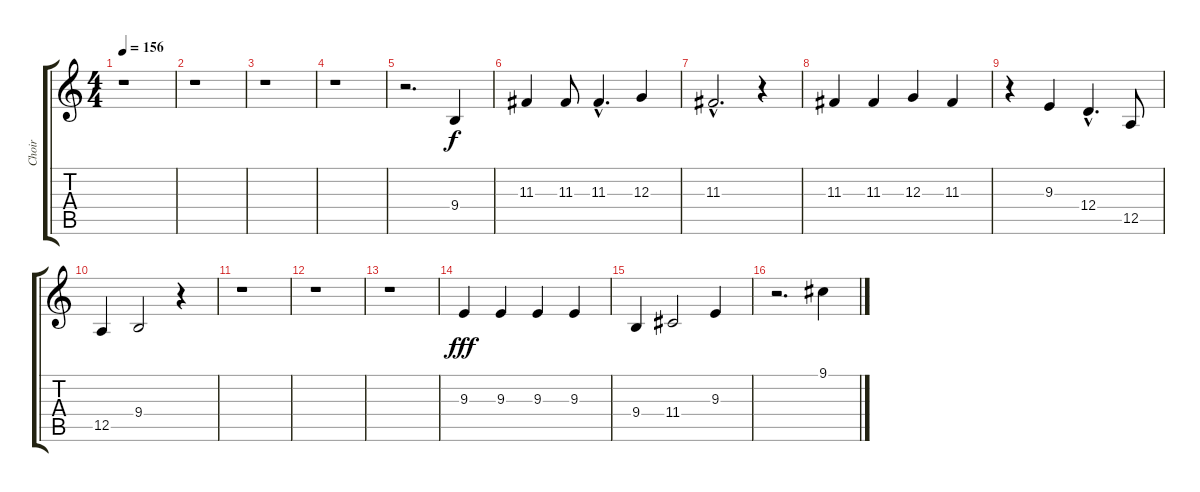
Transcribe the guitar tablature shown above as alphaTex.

\track ("Choir" "Choir") {instrument lead1square}
\staff {score tabs}
\tuning (E4 B3 G3 D3 A2 E2) {hide}
\ts (4 4)
\tempo 156
\clef g2
\ks c
r.1{dy f} |
r.1 |
r.1 |
r.1 |
r.2{d} 9.4.4 |
11.3.4 11.3.8 11.3{hac}.4{d} 12.3.4 |
11.3{hac}.2{d} r.4 |
11.3.4 11.3.4 12.3.4 11.3.4 |
r.4 9.3.4 12.4{hac}.4{d} 12.5.8 |
12.5.4 9.4.2 r.4 |
r.1 |
r.1 |
r.1 |
9.3.4{dy fff} 9.3.4 9.3.4 9.3.4 |
9.4.4 11.4.2 9.3.4 |
r.2{d} 9.1.4
